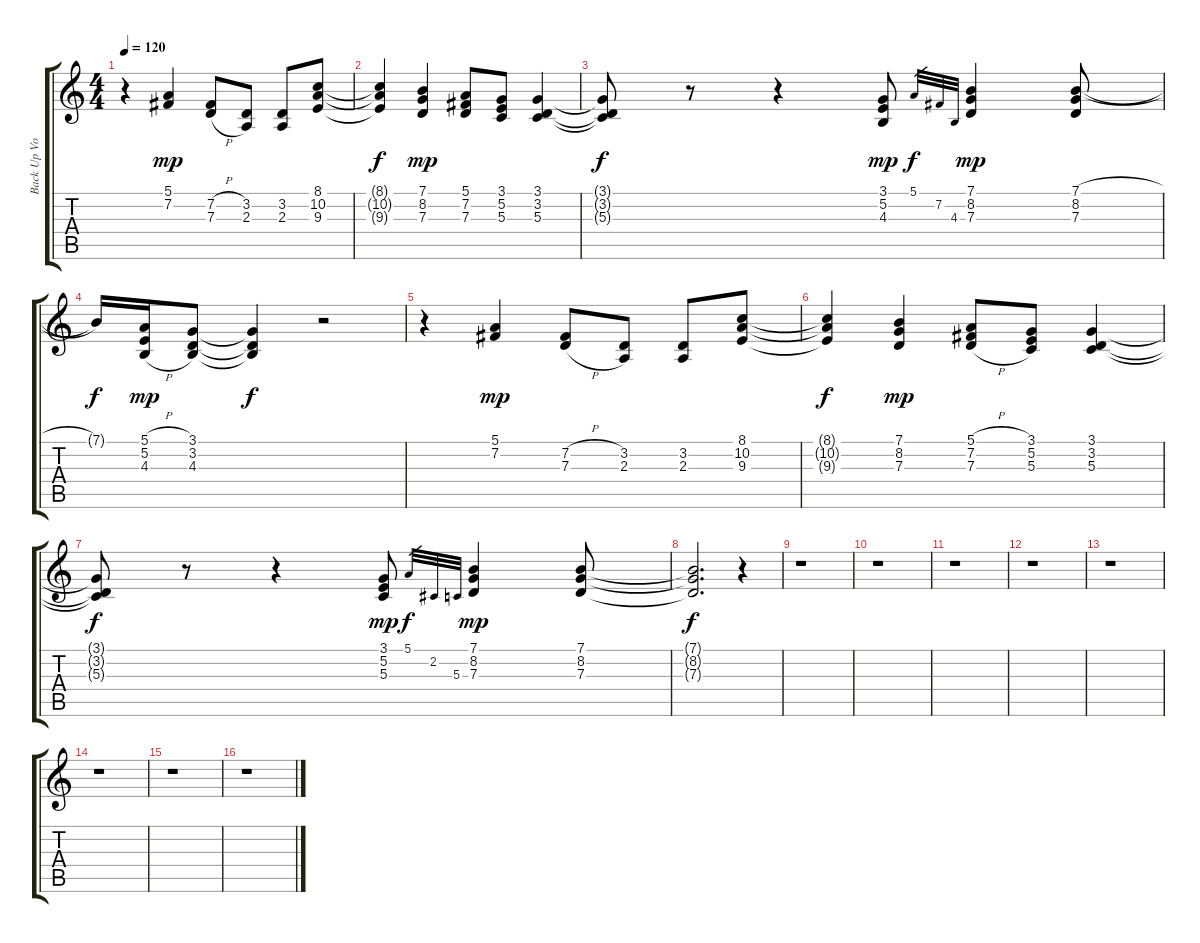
\track ("Back Up Vocals" "Back Up Vo") {instrument synthvoice}
\staff {score tabs}
\tuning (E4 B3 G3 D3 A2 E2) {hide}
\ts (4 4)
\tempo 120
\clef g2
\ks c
r.4{dy f} (5.1 7.2).4{dy mp} (7.2{h} 7.3{h}).8 (3.2 2.3).8 (3.2 2.3).8 (8.1 10.2 9.3).8 |
(8.1{t} 10.2{t} 9.3{t}).4{dy f} (7.1 8.2 7.3).4{dy mp} (5.1 7.2 7.3).8 (3.1 5.2 5.3).8 (3.1 3.2 5.3).4 |
(3.1{t} 3.2{t} 5.3{t}).8{dy f} r.8 r.4 (3.1 5.2 4.3).8{dy mp} 5.1.32{gr dy f} 7.2.32{gr} 4.3.32{gr} (7.1 8.2 7.3).4{dy mp} (7.1{h} 8.2 7.3).8 |
7.1{t}.16{dy f} (5.1{h} 5.2{h} 4.3{h}).16{dy mp} (3.1 3.2 4.3).8 (3.1{t} 3.2{t} 4.3{t}).4{dy f} r.2 |
r.4 (5.1 7.2).4{dy mp} (7.2{h} 7.3{h}).8 (3.2 2.3).8 (3.2 2.3).8 (8.1 10.2 9.3).8 |
(8.1{t} 10.2{t} 9.3{t}).4{dy f} (7.1 8.2 7.3).4{dy mp} (5.1{h} 7.2{h} 7.3{h}).8 (3.1 5.2 5.3).8 (3.1 3.2 5.3).4 |
(3.1{t} 3.2{t} 5.3{t}).8{dy f} r.8 r.4 (3.1 5.2 5.3).8{dy mp} 5.1.32{gr dy f} 2.2.32{gr} 5.3.32{gr} (7.1 8.2 7.3).4{dy mp} (7.1 8.2 7.3).8 |
(7.1{t} 8.2{t} 7.3{t}).2{d dy f} r.4 |
r.1 |
r.1 |
r.1 |
r.1 |
r.1 |
r.1 |
r.1 |
r.1
